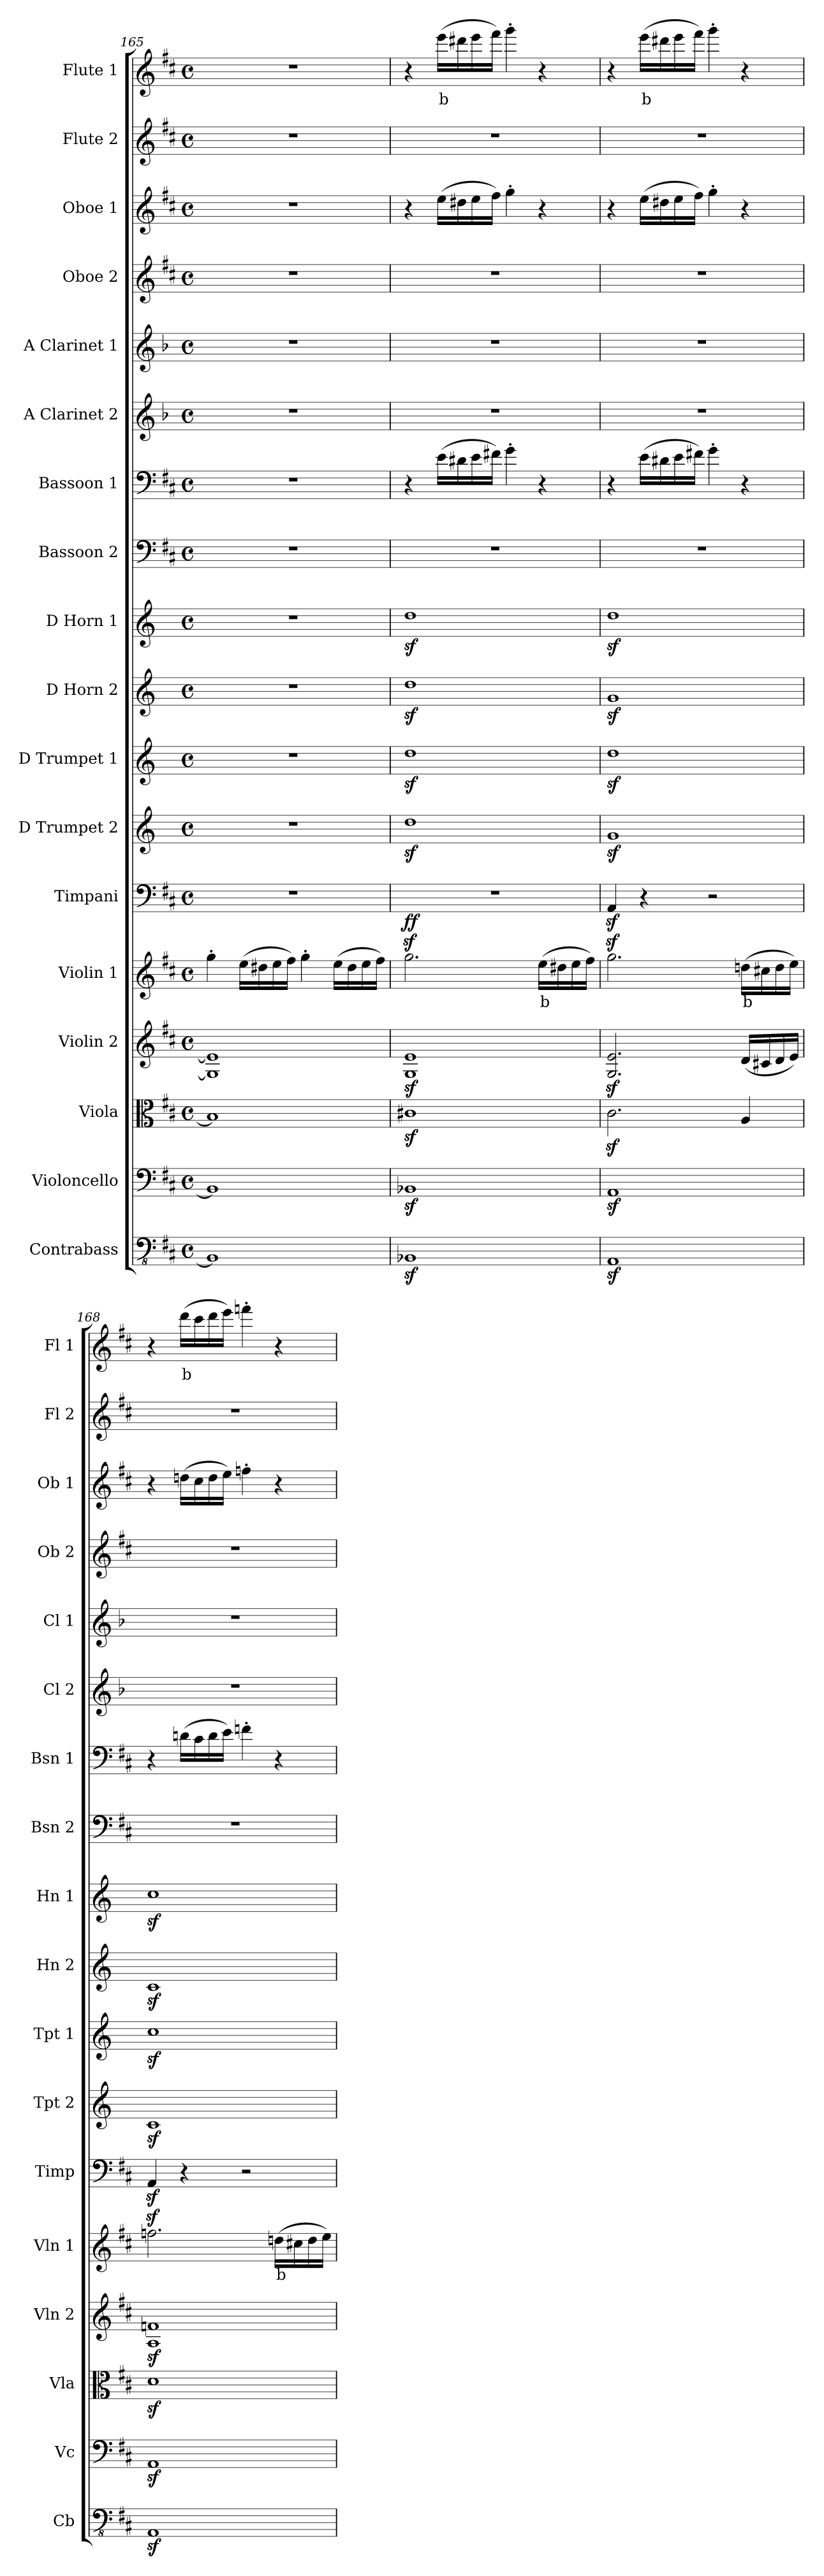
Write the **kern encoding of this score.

**kern	**kern	**kern	**kern	**kern	**text	**kern	**dynam	**kern	**kern	**kern	**kern	**kern	**kern	**kern	**kern	**kern	**kern	**kern	**kern	**text
*part18	*part17	*part16	*part15	*part14	*part14	*part13	*part13	*part12	*part11	*part10	*part9	*part8	*part7	*part6	*part5	*part4	*part3	*part2	*part1	*part1
*staff18	*staff17	*staff16	*staff15	*staff14	*staff14	*staff13	*staff13	*staff12	*staff11	*staff10	*staff9	*staff8	*staff7	*staff6	*staff5	*staff4	*staff3	*staff2	*staff1	*staff1
*I"Contrabass	*I"Violoncello	*I"Viola	*I"Violin 2	*I"Violin 1	*	*I"Timpani	*	*I"D Trumpet 2	*I"D Trumpet 1	*I"D Horn 2	*I"D Horn 1	*I"Bassoon 2	*I"Bassoon 1	*I"A Clarinet 2	*I"A Clarinet 1	*I"Oboe 2	*I"Oboe 1	*I"Flute 2	*I"Flute 1	*
*I'Cb	*I'Vc	*I'Vla	*I'Vln 2	*I'Vln 1	*	*I'Timp	*	*I'Tpt 2	*I'Tpt 1	*I'Hn 2	*I'Hn 1	*I'Bsn 2	*I'Bsn 1	*I'Cl 2	*I'Cl 1	*I'Ob 2	*I'Ob 1	*I'Fl 2	*I'Fl 1	*
*clefFv4	*clefF4	*clefC3	*clefG2	*clefG2	*	*clefF4	*	*clefG2	*clefG2	*clefG2	*clefG2	*clefF4	*clefF4	*clefG2	*clefG2	*clefG2	*clefG2	*clefG2	*clefG2	*
*	*	*	*	*	*	*	*	*ITrd-1c-2	*ITrd-1c-2	*ITrd6c10	*ITrd6c10	*	*	*ITrd2c3	*ITrd2c3	*	*	*	*	*
*k[f#c#]	*k[f#c#]	*k[f#c#]	*k[f#c#]	*k[f#c#]	*	*k[f#c#]	*	*k[f#c#]	*k[f#c#]	*k[f#c#]	*k[f#c#]	*k[f#c#]	*k[f#c#]	*k[f#c#]	*k[f#c#]	*k[f#c#]	*k[f#c#]	*k[f#c#]	*k[f#c#]	*
*M4/4	*M4/4	*M4/4	*M4/4	*M4/4	*	*M4/4	*	*M4/4	*M4/4	*M4/4	*M4/4	*M4/4	*M4/4	*M4/4	*M4/4	*M4/4	*M4/4	*M4/4	*M4/4	*
*met(c)	*met(c)	*met(c)	*met(c)	*met(c)	*	*met(c)	*	*met(c)	*met(c)	*met(c)	*met(c)	*met(c)	*met(c)	*met(c)	*met(c)	*met(c)	*met(c)	*met(c)	*met(c)	*
=165	=165	=165	=165	=165	=165	=165	=165	=165	=165	=165	=165	=165	=165	=165	=165	=165	=165	=165	=165	=165
1BBB]	1BB]	1B]	1G] 1e]	4gg'\	.	1r	.	1r	1r	1r	1r	1r	1r	1r	1r	1r	1r	1r	1r	.
.	.	.	.	(16ee\LL	.	.	.	.	.	.	.	.	.	.	.	.	.	.	.	.
.	.	.	.	16dd#X\	.	.	.	.	.	.	.	.	.	.	.	.	.	.	.	.
.	.	.	.	16ee\	.	.	.	.	.	.	.	.	.	.	.	.	.	.	.	.
.	.	.	.	16ff#\JJ)	.	.	.	.	.	.	.	.	.	.	.	.	.	.	.	.
.	.	.	.	4gg'\	.	.	.	.	.	.	.	.	.	.	.	.	.	.	.	.
.	.	.	.	(16ee\LL	.	.	.	.	.	.	.	.	.	.	.	.	.	.	.	.
.	.	.	.	16dd#\	.	.	.	.	.	.	.	.	.	.	.	.	.	.	.	.
.	.	.	.	16ee\	.	.	.	.	.	.	.	.	.	.	.	.	.	.	.	.
.	.	.	.	16ff#\JJ)	.	.	.	.	.	.	.	.	.	.	.	.	.	.	.	.
=166	=166	=166	=166	=166	=166	=166	=166	=166	=166	=166	=166	=166	=166	=166	=166	=166	=166	=166	=166	=166
!	!	!	!	!	!	!	!LO:DY:b	!	!	!	!	!	!	!	!	!	!	!	!	!
1BBB-Xz<	1BB-Xz<	1c#Xz<	1Gz< 1ez<	2.ggz<\	.	1r	ff	1eez<	1eez<	1ez<	1ez<	1r	4r	1r	1r	1r	4r	1r	4r	.
!	!	!	!	!	!	!	!	!	!	!	!	!	!	!	!	!	!	!	!	!LO:LY:b:color=#FF0000
.	.	.	.	.	.	.	.	.	.	.	.	.	(16e\LL	.	.	.	(16ee\LL	.	(16eee\LL	b
.	.	.	.	.	.	.	.	.	.	.	.	.	16d#X\	.	.	.	16dd#X\	.	16ddd#X\	.
.	.	.	.	.	.	.	.	.	.	.	.	.	16e\	.	.	.	16ee\	.	16eee\	.
.	.	.	.	.	.	.	.	.	.	.	.	.	16f#X\JJ)	.	.	.	16ff#\JJ)	.	16fff#\JJ)	.
.	.	.	.	.	.	.	.	.	.	.	.	.	4g'\	.	.	.	4gg'\	.	4ggg'\	.
!	!	!	!	!	!LO:LY:b:color=#FF0000	!	!	!	!	!	!	!	!	!	!	!	!	!	!	!
.	.	.	.	(16ee\LL	b	.	.	.	.	.	.	.	4r	.	.	.	4r	.	4r	.
.	.	.	.	16dd#X\	.	.	.	.	.	.	.	.	.	.	.	.	.	.	.	.
.	.	.	.	16ee\	.	.	.	.	.	.	.	.	.	.	.	.	.	.	.	.
.	.	.	.	16ff#\JJ)	.	.	.	.	.	.	.	.	.	.	.	.	.	.	.	.
=167	=167	=167	=167	=167	=167	=167	=167	=167	=167	=167	=167	=167	=167	=167	=167	=167	=167	=167	=167	=167
1AAAz<	1AAz<	2.c#z<\	2.G/z< 2.e/z<	2.ggz<\	.	4AAz</	.	1az<	1eez<	1Az<	1ez<	1r	4r	1r	1r	1r	4r	1r	4r	.
!	!	!	!	!	!	!	!	!	!	!	!	!	!	!	!	!	!	!	!	!LO:LY:b:color=#FF0000
.	.	.	.	.	.	4r	.	.	.	.	.	.	(16e\LL	.	.	.	(16ee\LL	.	(16eee\LL	b
.	.	.	.	.	.	.	.	.	.	.	.	.	16d#X\	.	.	.	16dd#X\	.	16ddd#X\	.
.	.	.	.	.	.	.	.	.	.	.	.	.	16e\	.	.	.	16ee\	.	16eee\	.
.	.	.	.	.	.	.	.	.	.	.	.	.	16f#X\JJ)	.	.	.	16ff#\JJ)	.	16fff#\JJ)	.
.	.	.	.	.	.	2r	.	.	.	.	.	.	4g'\	.	.	.	4gg'\	.	4ggg'\	.
!	!	!	!	!	!LO:LY:b:color=#FF0000	!	!	!	!	!	!	!	!	!	!	!	!	!	!	!
.	.	4A/	(16d/LL	(16ddn\LL	b	.	.	.	.	.	.	.	4r	.	.	.	4r	.	4r	.
.	.	.	16c#X/	16cc#X\	.	.	.	.	.	.	.	.	.	.	.	.	.	.	.	.
.	.	.	16d/	16dd\	.	.	.	.	.	.	.	.	.	.	.	.	.	.	.	.
.	.	.	16e/JJ)	16ee\JJ)	.	.	.	.	.	.	.	.	.	.	.	.	.	.	.	.
!!LO:PB:g=z
=168	=168	=168	=168	=168	=168	=168	=168	=168	=168	=168	=168	=168	=168	=168	=168	=168	=168	=168	=168	=168
1AAAz<	1AAz<	1dz<	1Az< 1fnz<	2.ffnz<\	.	4AAz</	.	1dz<	1ddz<	1Dz<	1dz<	1r	4r	1r	1r	1r	4r	1r	4r	.
!	!	!	!	!	!	!	!	!	!	!	!	!	!	!	!	!	!	!	!	!LO:LY:b:color=#FF0000
.	.	.	.	.	.	4r	.	.	.	.	.	.	(16dn\LL	.	.	.	(16ddn\LL	.	(16ddd\LL	b
.	.	.	.	.	.	.	.	.	.	.	.	.	16c#\	.	.	.	16cc#\	.	16ccc#\	.
.	.	.	.	.	.	.	.	.	.	.	.	.	16d\	.	.	.	16dd\	.	16ddd\	.
.	.	.	.	.	.	.	.	.	.	.	.	.	16e\JJ)	.	.	.	16ee\JJ)	.	16eee\JJ)	.
.	.	.	.	.	.	2r	.	.	.	.	.	.	4fn'\	.	.	.	4ffn'\	.	4fffn'\	.
!	!	!	!	!	!LO:LY:b:color=#FF0000	!	!	!	!	!	!	!	!	!	!	!	!	!	!	!
.	.	.	.	(16ddn\LL	b	.	.	.	.	.	.	.	4r	.	.	.	4r	.	4r	.
.	.	.	.	16cc#X\	.	.	.	.	.	.	.	.	.	.	.	.	.	.	.	.
.	.	.	.	16dd\	.	.	.	.	.	.	.	.	.	.	.	.	.	.	.	.
.	.	.	.	16ee\JJ)	.	.	.	.	.	.	.	.	.	.	.	.	.	.	.	.
=	=	=	=	=	=	=	=	=	=	=	=	=	=	=	=	=	=	=	=	=
*-	*-	*-	*-	*-	*-	*-	*-	*-	*-	*-	*-	*-	*-	*-	*-	*-	*-	*-	*-	*-
